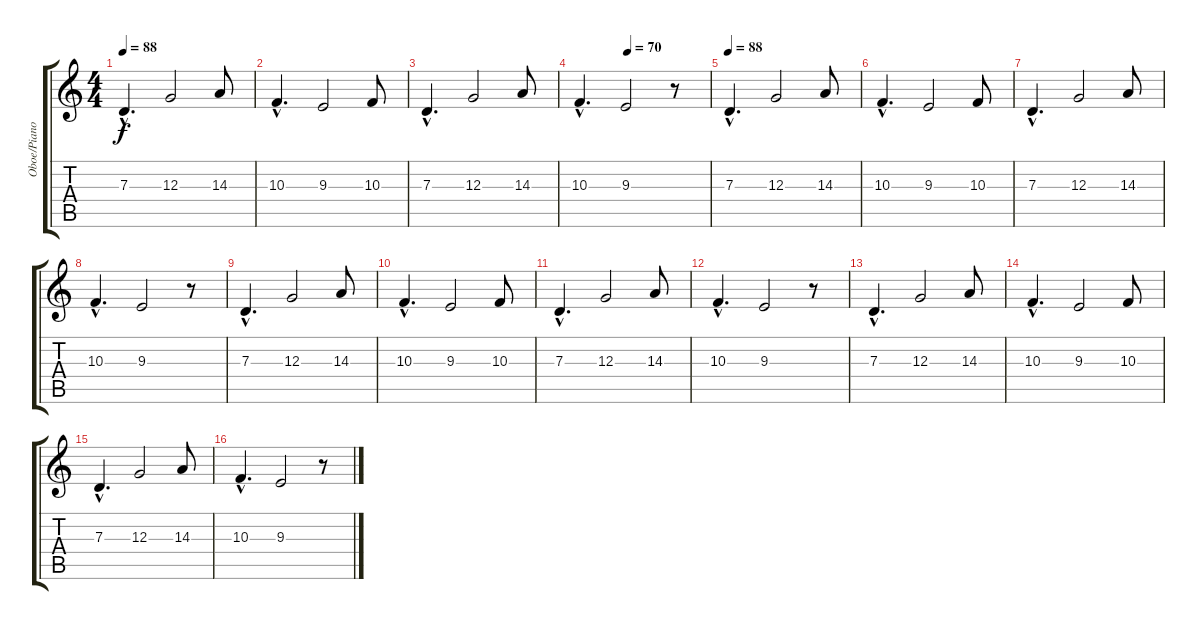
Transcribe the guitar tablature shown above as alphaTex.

\track ("Oboe/Piano/Violino" "Oboe/Piano") {instrument oboe}
\staff {score tabs}
\tuning (E4 B3 G3 D3 A2 E2) {hide}
\ts (4 4)
\tempo 88
\tempo 83
\tempo 88
\clef g2
\ks c
7.3{hac}.4{d dy f instrument oboe} 12.3.2 14.3.8 |
10.3{hac}.4{d} 9.3.2 10.3.8 |
7.3{hac}.4{d} 12.3.2 14.3.8 |
\tempo (70 0.375)
10.3{hac}.4{d} 9.3.2{volume 10} r.8 |
\tempo 88
7.3{hac}.4{d volume 13} 12.3.2 14.3.8 |
10.3{hac}.4{d} 9.3.2 10.3.8 |
7.3{hac}.4{d} 12.3.2 14.3.8 |
10.3{hac}.4{d} 9.3.2 r.8 |
7.3{hac}.4{d} 12.3.2 14.3.8 |
10.3{hac}.4{d} 9.3.2 10.3.8 |
7.3{hac}.4{d} 12.3.2 14.3.8 |
10.3{hac}.4{d} 9.3.2 r.8 |
7.3{hac}.4{d} 12.3.2 14.3.8 |
10.3{hac}.4{d} 9.3.2 10.3.8 |
7.3{hac}.4{d} 12.3.2 14.3.8 |
10.3{hac}.4{d} 9.3.2 r.8
